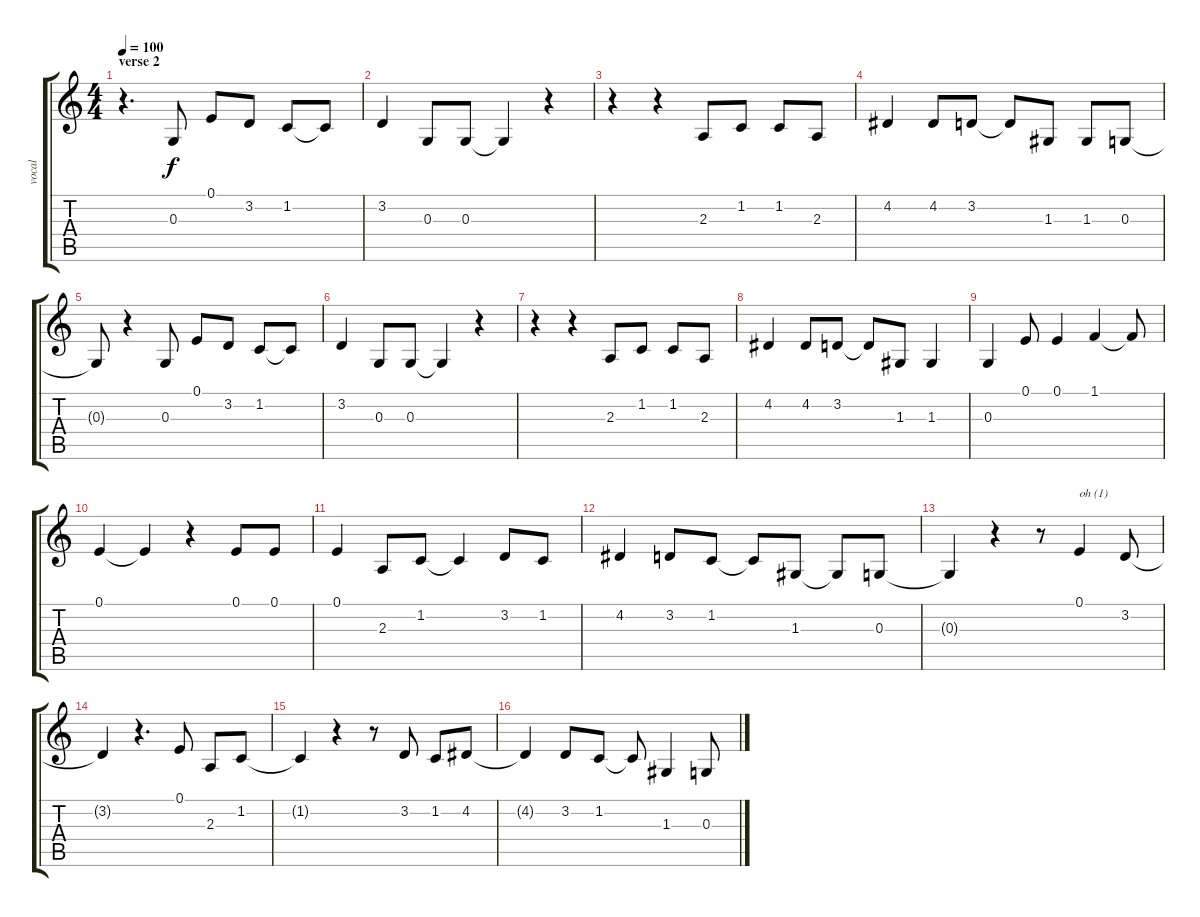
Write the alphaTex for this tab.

\track ("vocal" "vocal") {instrument fx5brightness}
\staff {score tabs}
\tuning (E4 B3 G3 D3 A2 E2) {hide}
\ts (4 4)
\section ("" "verse 2")
\tempo 100
\clef g2
\ks c
r.4{d dy f} 0.3.8 0.1.8 3.2.8 1.2.8 1.2{t}.8 |
3.2.4 0.3.8 0.3.8 0.3{t}.4 r.4 |
r.4 r.4 2.3.8 1.2.8 1.2.8 2.3.8 |
4.2.4 4.2.8 3.2.8 3.2{t}.8 1.3.8 1.3.8 0.3.8 |
0.3{t}.8 r.4 0.3.8 0.1.8 3.2.8 1.2.8 1.2{t}.8 |
3.2.4 0.3.8 0.3.8 0.3{t}.4 r.4 |
r.4 r.4 2.3.8 1.2.8 1.2.8 2.3.8 |
4.2.4 4.2.8 3.2.8 3.2{t}.8 1.3.8 1.3.4 |
0.3.4 0.1.8 0.1.4 1.1.4 1.1{t}.8 |
0.1.4 0.1{t}.4 r.4 0.1.8 0.1.8 |
0.1.4 2.3.8 1.2.8 1.2{t}.4 3.2.8 1.2.8 |
4.2.4 3.2.8 1.2.8 1.2{t}.8 1.3.8 1.3{t}.8 0.3.8 |
0.3{t}.4 r.4 r.8 0.1.4{txt "oh (1)"} 3.2.8 |
3.2{t}.4 r.4{d} 0.1.8 2.3.8 1.2.8 |
1.2{t}.4 r.4 r.8 3.2.8 1.2.8 4.2.8 |
4.2{t}.4 3.2.8 1.2.8 1.2{t}.8 1.3.4 0.3.8
